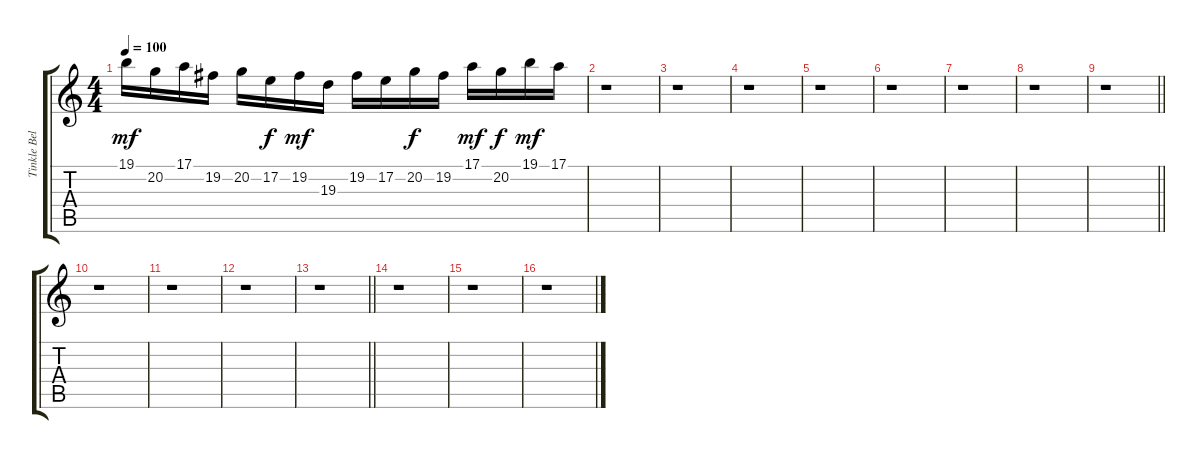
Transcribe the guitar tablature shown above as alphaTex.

\track ("Tinkle Bell" "Tinkle Bel") {instrument tinklebell}
\staff {score tabs}
\tuning (E4 B3 G3 D3 A2 E2) {hide}
\ts (4 4)
\tempo 100
\clef g2
\ks c
19.1.16{dy mf} 20.2.16 17.1.16 19.2.16 20.2.16 17.2.16{dy f} 19.2.16{dy mf} 19.3.16 19.2.16 17.2.16 20.2.16{dy f} 19.2.16 17.1.16{dy mf} 20.2.16{dy f} 19.1.16{dy mf} 17.1.16 |
r.1 |
r.1 |
r.1 |
r.1 |
r.1 |
r.1 |
r.1 |
\barLineRight lightlight
r.1 |
r.1 |
r.1 |
r.1 |
\barLineRight lightlight
r.1 |
r.1 |
r.1 |
r.1
